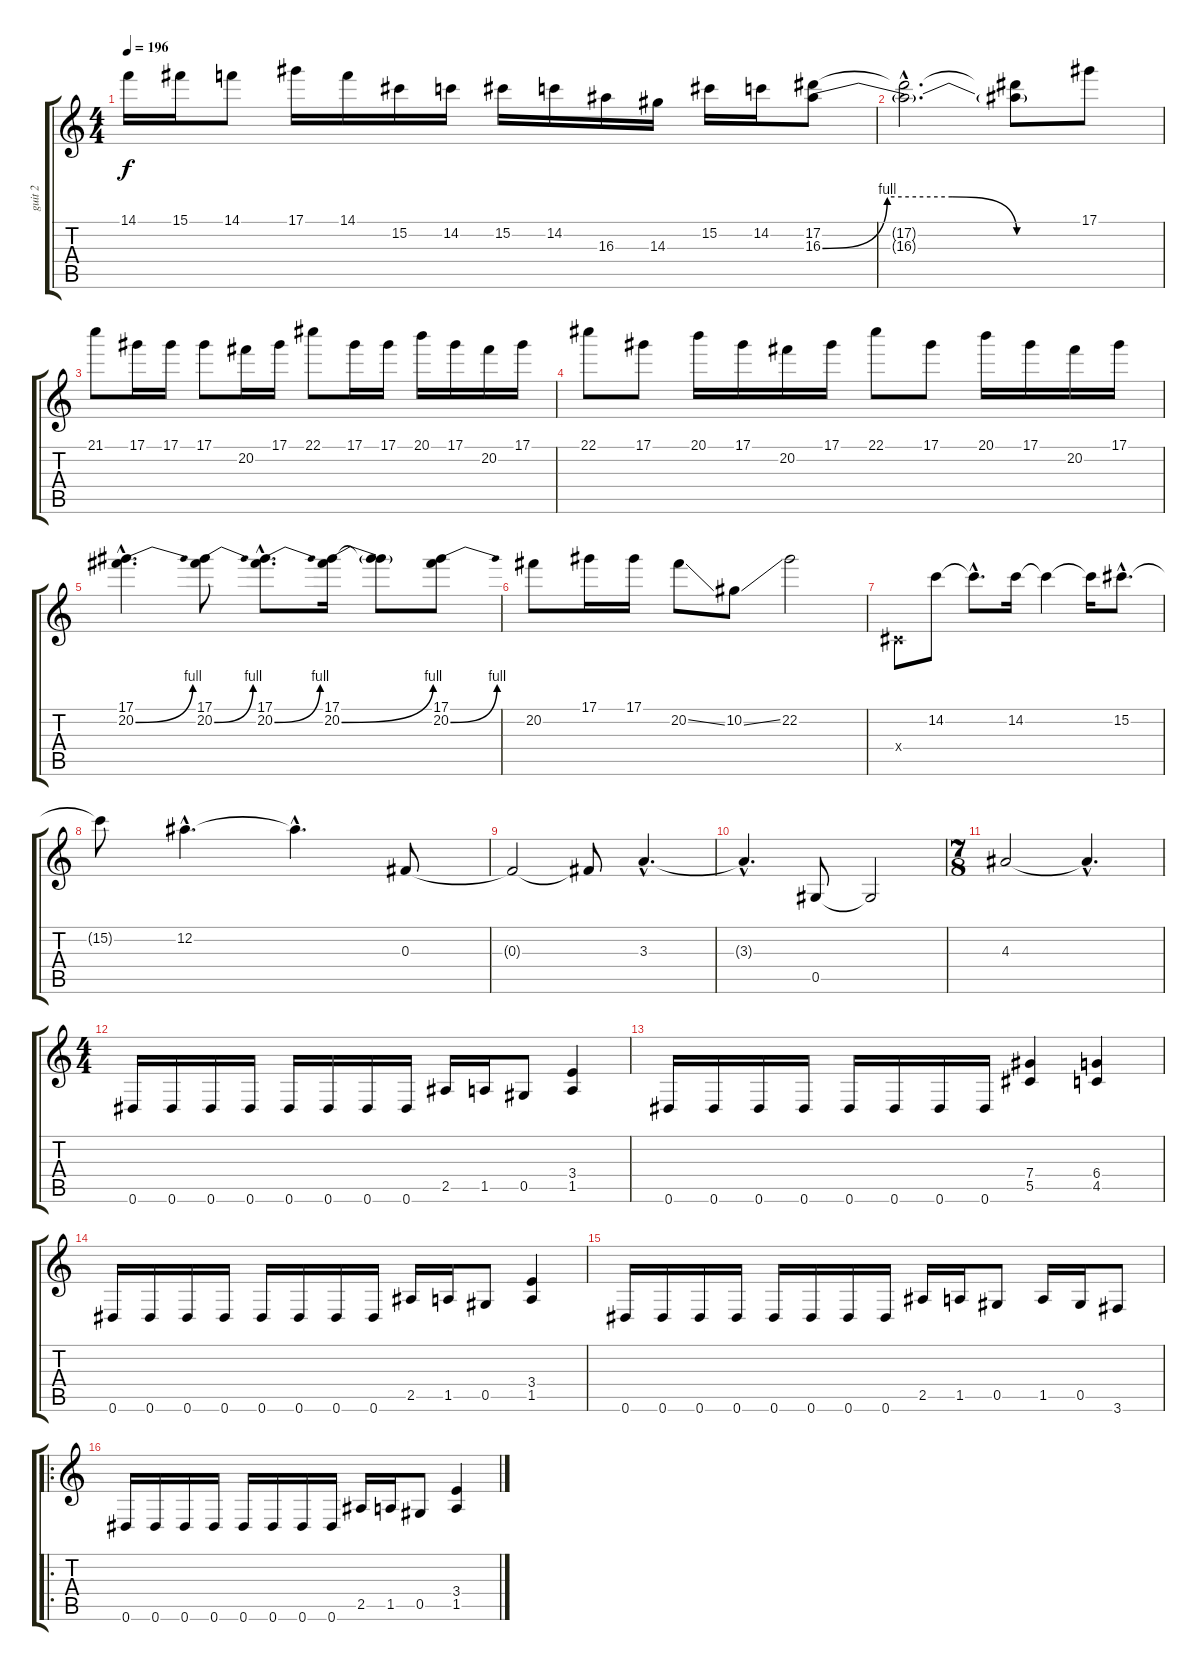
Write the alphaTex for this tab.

\track ("guit 2" "guit 2") {instrument distortionguitar}
\staff {score tabs}
\tuning (Eb4 Bb3 Gb3 Db3 Ab2 Eb2) {hide}
\ts (4 4)
\tempo 196
\clef g2
\ks c
14.1.16{dy f} 15.1.16 14.1.8 17.1.16 14.1.16 15.2.16 14.2.16 15.2.16 14.2.16 16.3.16 14.3.16 15.2.16 14.2.16 (17.2 16.3{be (custom 0 0 15 4 30 4 45 0 60 0)}).8 |
(17.2{hac t} 16.3{hac t}).2{d} (17.2{t} 16.3{t}).8 17.1.8 |
21.1.8 17.1.16 17.1.16 17.1.8 20.2.16 17.1.16 22.1.8 17.1.16 17.1.16 20.1.16 17.1.16 20.2.16 17.1.16 |
22.1.8 17.1.8 20.1.16 17.1.16 20.2.16 17.1.16 22.1.8 17.1.8 20.1.16 17.1.16 20.2.16 17.1.16 |
(17.1{hac} 20.2{be (bend 0 0 60 4) hac}).4{d} (17.1 20.2{be (bend 0 0 60 4)}).8 (17.1{hac} 20.2{be (bend 0 0 60 4) hac}).8{d} (17.1 20.2{be (bend 0 0 60 4)}).16 (17.1{t} 20.2{t}).8 (17.1 20.2{be (bend 0 0 60 4)}).8 |
20.2.8 17.1.16 17.1.16 20.2{ss}.8 10.2{ss}.8 22.2.2 |
0.4{x}.8 14.2.8 14.2{hac t}.8{d} 14.2.16 14.2{t}.4 14.2{t}.16 15.2{hac}.8{d} |
15.2{t}.8 12.2{hac}.4{d} 12.2{hac t}.4{d} 0.3.8 |
0.3{t}.2 0.3{t}.8 3.3{hac}.4{d} |
3.3{hac t}.4{d} 0.5.8 0.5{t}.2 |
\ts (7 8)
4.3.2 4.3{hac t}.4{d} |
\ts (4 4)
0.6.16 0.6.16 0.6.16 0.6.16 0.6.16 0.6.16 0.6.16 0.6.16 2.5.16 1.5.16 0.5.8 (3.4 1.5).4 |
0.6.16 0.6.16 0.6.16 0.6.16 0.6.16 0.6.16 0.6.16 0.6.16 (7.4 5.5).4 (6.4 4.5).4 |
0.6.16 0.6.16 0.6.16 0.6.16 0.6.16 0.6.16 0.6.16 0.6.16 2.5.16 1.5.16 0.5.8 (3.4 1.5).4 |
0.6.16 0.6.16 0.6.16 0.6.16 0.6.16 0.6.16 0.6.16 0.6.16 2.5.16 1.5.16 0.5.8 1.5.16 0.5.16 3.6.8 |
\ro
0.6.16 0.6.16 0.6.16 0.6.16 0.6.16 0.6.16 0.6.16 0.6.16 2.5.16 1.5.16 0.5.8 (3.4 1.5).4
